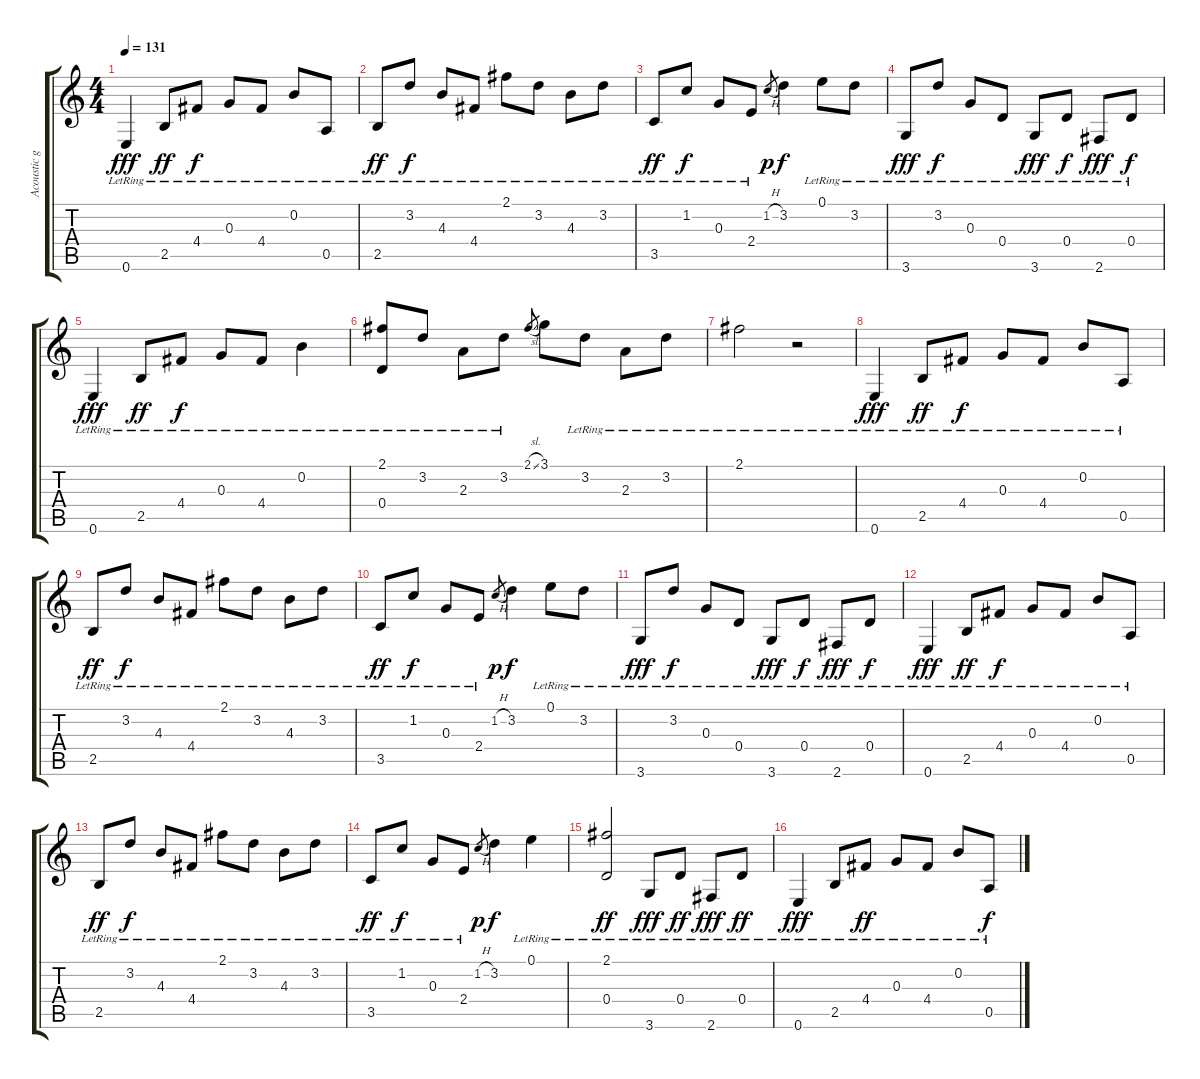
\track ("Acoustic guitar" "Acoustic g") {instrument acousticguitarsteel}
\staff {score tabs}
\tuning (E4 B3 G3 D3 A2 E2) {hide}
\ts (4 4)
\tempo 131
\clef g2
\ks c
0.6{lr}.4{dy fff} 2.5{lr}.8{dy ff} 4.4{lr}.8{dy f} 0.3{lr}.8 4.4{lr}.8 0.2{lr}.8 0.5{lr}.8 |
2.5{lr}.8{dy ff} 3.2{lr}.8{dy f} 4.3{lr}.8 4.4{lr}.8 2.1{lr}.8 3.2{lr}.8 4.3{lr}.8 3.2{lr}.8 |
3.5{lr}.8{dy ff} 1.2{lr}.8{dy f} 0.3{lr}.8 2.4{lr}.8 1.2{h}.8{gr dy p} 3.2.4{dy f} 0.1{lr}.8 3.2{lr}.8 |
3.6{lr}.8{dy fff} 3.2{lr}.8{dy f} 0.3{lr}.8 0.4{lr}.8 3.6{lr}.8{dy fff} 0.4{lr}.8{dy f} 2.6{lr}.8{dy fff} 0.4{lr}.8{dy f} |
0.6{lr}.4{dy fff} 2.5{lr}.8{dy ff} 4.4{lr}.8{dy f} 0.3{lr}.8 4.4{lr}.8 0.2{lr}.4 |
(2.1{lr} 0.4{lr}).8 3.2{lr}.8 2.3{lr}.8 3.2{lr}.8 2.1{sl}.8{gr} 3.1.8 3.2{lr}.8 2.3{lr}.8 3.2{lr}.8 |
2.1{lr}.2 r.2 |
0.6{lr}.4{dy fff} 2.5{lr}.8{dy ff} 4.4{lr}.8{dy f} 0.3{lr}.8 4.4{lr}.8 0.2{lr}.8 0.5{lr}.8 |
2.5{lr}.8{dy ff} 3.2{lr}.8{dy f} 4.3{lr}.8 4.4{lr}.8 2.1{lr}.8 3.2{lr}.8 4.3{lr}.8 3.2{lr}.8 |
3.5{lr}.8{dy ff} 1.2{lr}.8{dy f} 0.3{lr}.8 2.4{lr}.8 1.2{h}.8{gr dy p} 3.2.4{dy f} 0.1{lr}.8 3.2{lr}.8 |
3.6{lr}.8{dy fff} 3.2{lr}.8{dy f} 0.3{lr}.8 0.4{lr}.8 3.6{lr}.8{dy fff} 0.4{lr}.8{dy f} 2.6{lr}.8{dy fff} 0.4{lr}.8{dy f} |
0.6{lr}.4{dy fff} 2.5{lr}.8{dy ff} 4.4{lr}.8{dy f} 0.3{lr}.8 4.4{lr}.8 0.2{lr}.8 0.5{lr}.8 |
2.5{lr}.8{dy ff} 3.2{lr}.8{dy f} 4.3{lr}.8 4.4{lr}.8 2.1{lr}.8 3.2{lr}.8 4.3{lr}.8 3.2{lr}.8 |
3.5{lr}.8{dy ff} 1.2{lr}.8{dy f} 0.3{lr}.8 2.4{lr}.8 1.2{h}.8{gr dy p} 3.2.4{dy f} 0.1{lr}.4 |
(2.1{lr} 0.4{lr}).2{dy ff} 3.6{lr}.8{dy fff} 0.4{lr}.8{dy ff} 2.6{lr}.8{dy fff} 0.4{lr}.8{dy ff} |
0.6{lr}.4{dy fff} 2.5{lr}.8 4.4{lr}.8{dy ff} 0.3{lr}.8 4.4{lr}.8 0.2{lr}.8 0.5{lr}.8{dy f}
